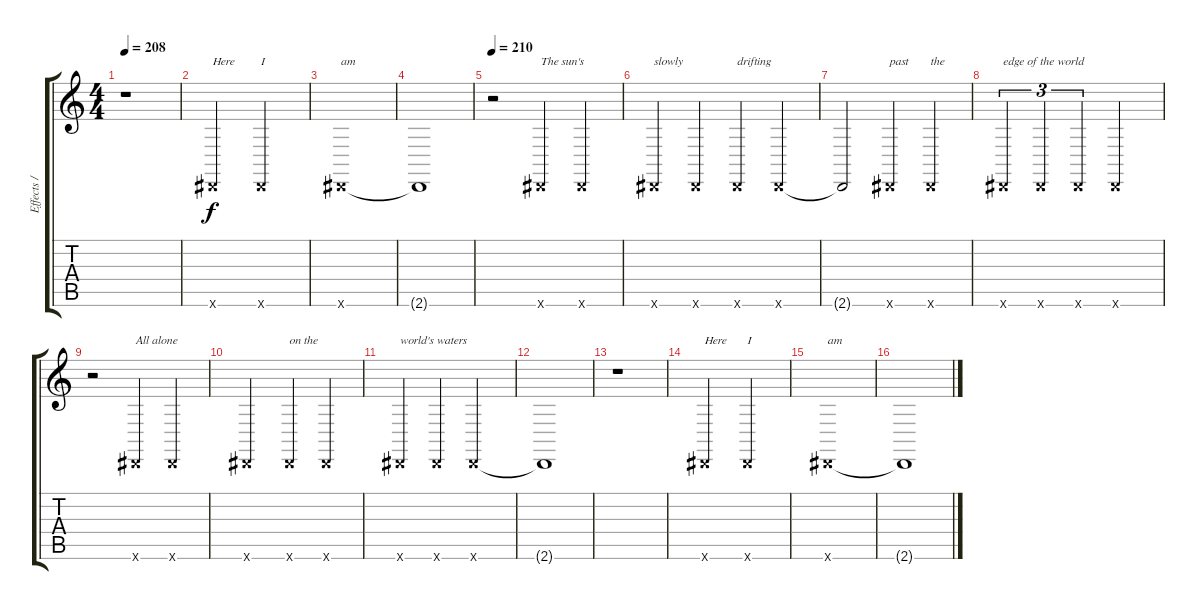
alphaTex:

\track ("Effects / Vocals / Add'l Guitar" "Effects / ") {instrument lead2sawtooth}
\staff {score tabs}
\tuning (Db4 Ab3 E3 B2 Gb2 Db2) {hide}
\ts (4 4)
\tempo 208
\clef g2
\ks c
r.1{dy f} |
2.6{x}.2{txt "Here"} 2.6{x}.2{txt "I"} |
2.6{x}.1{txt "am"} |
2.6{t}.1 |
\tempo 210
r.2 2.6{x}.4{txt "The sun's"} 2.6{x}.4 |
2.6{x}.4{txt "slowly"} 2.6{x}.4 2.6{x}.4{txt "drifting"} 2.6{x}.4 |
2.6{t}.2 2.6{x}.4{txt "past"} 2.6{x}.4{txt "the"} |
2.6{x}.4{tu (3 2) txt "edge of the world"} 2.6{x}.4{tu (3 2)} 2.6{x}.4{tu (3 2)} 2.6{x}.2 |
r.2 2.6{x}.4{txt "All alone"} 2.6{x}.4 |
2.6{x}.2 2.6{x}.4{txt "on the"} 2.6{x}.4 |
2.6{x}.4{txt "world's waters"} 2.6{x}.4 2.6{x}.2 |
2.6{t}.1 |
r.1 |
2.6{x}.2{txt "Here"} 2.6{x}.2{txt "I"} |
2.6{x}.1{txt "am"} |
2.6{t}.1
